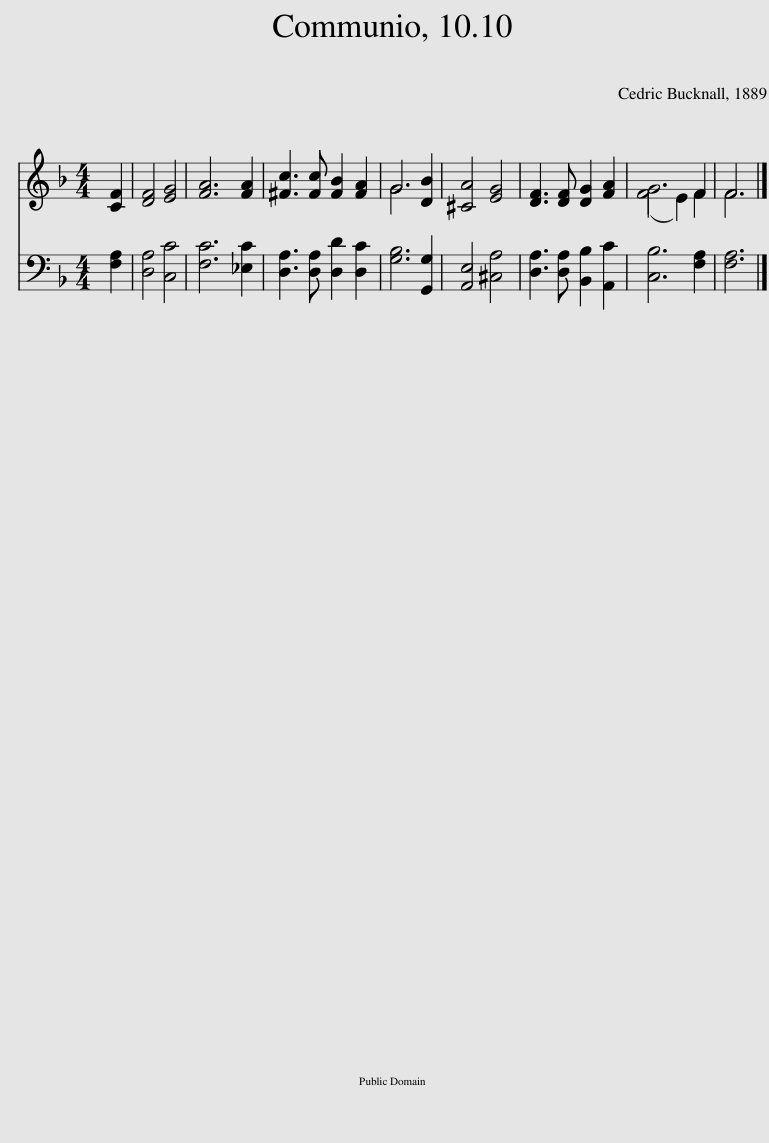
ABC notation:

X:1
%%score ( 1 2 ) 3
L:1/8
M:4/4
I:linebreak $
K:F
V:1 treble
V:2 treble
V:3 bass
V:1
 [CF]2 | [DF]4 [EG]4 | [FA]6 [FA]2 | [^Fc]3 [Fc] [FB]2 [FA]2 | G6 [DB]2 | %5
 [^CA]4 [EG]4 | [DF]3 [DF] [DG]2 [FA]2 | (F4 E2) F2 | F6 |] %9
V:2
 x2 | x8 | x8 | x8 | G6 x2 | %5
 x8 | x8 | G6 F2 | F6 |] %9
V:3
 [F,A,]2 | [D,A,]4 [C,C]4 | [F,C]6 [_E,C]2 | [D,A,]3 [D,A,] [D,D]2 [D,C]2 | [G,B,]6 [G,,G,]2 | %5
 [A,,E,]4 [^C,A,]4 | [D,A,]3 [D,A,] [B,,B,]2 [A,,C]2 | [C,B,]6 [F,A,]2 | [F,A,]6 |] %9
